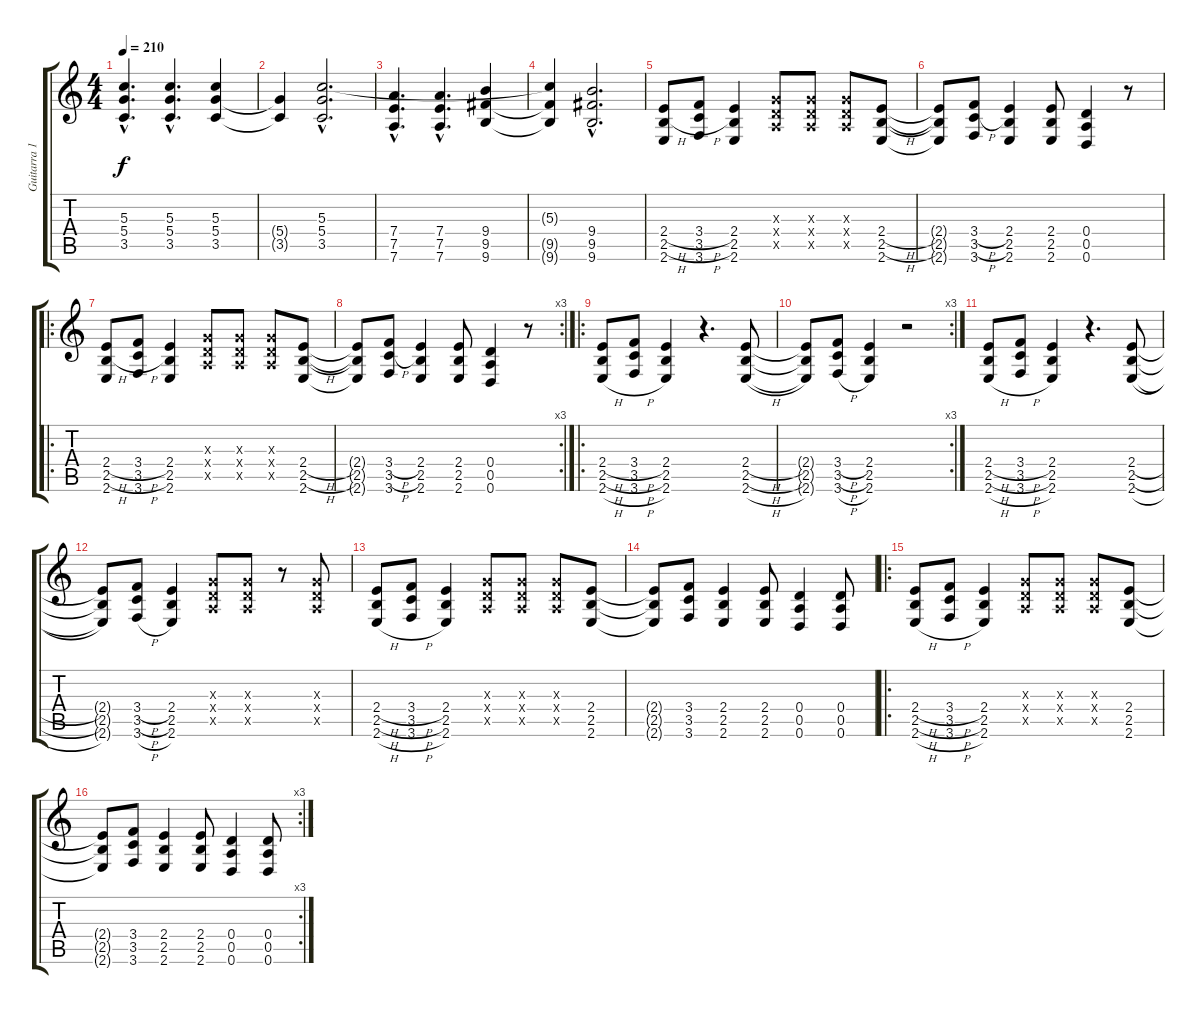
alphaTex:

\track ("Guitarra 1" "Guitarra 1") {instrument distortionguitar}
\staff {score tabs}
\tuning (E4 B3 G3 D3 A2 D2) {hide}
\ts (4 4)
\tempo 210
\clef g2
\ks c
(5.3{hac} 5.4{hac} 3.5{hac}).4{d dy f} (5.3{hac} 5.4{hac} 3.5{hac}).4{d} (5.3 5.4 3.5).4 |
(5.4{t} 3.5{t}).4 (5.3{hac} 5.4{hac} 3.5{hac}).2{d} |
(7.4{hac} 7.5{hac} 7.6{hac}).4{d} (7.4{hac} 7.5{hac} 7.6{hac}).4{d} (9.4 9.5 9.6).4 |
(5.3{t} 9.5{t} 9.6{t}).4 (9.4{hac} 9.5{hac} 9.6{hac}).2{d} |
(2.4{h} 2.5{h} 2.6).8 (3.4{h} 3.5{h} 3.6).8 (2.4 2.5 2.6).4 (0.3{x} 0.4{x} 0.5{x}).8 (0.3{x} 0.4{x} 0.5{x}).8 (0.3{x} 0.4{x} 0.5{x}).8 (2.4{h} 2.5{h} 2.6).8 |
(2.4{t} 2.5{t} 2.6{t}).8 (3.4{h} 3.5{h} 3.6).8 (2.4 2.5 2.6).4 (2.4 2.5 2.6).8 (0.4 0.5 0.6).4 r.8 |
\ro
(2.4{h} 2.5{h} 2.6).8 (3.4{h} 3.5{h} 3.6).8 (2.4 2.5 2.6).4 (0.3{x} 0.4{x} 0.5{x}).8 (0.3{x} 0.4{x} 0.5{x}).8 (0.3{x} 0.4{x} 0.5{x}).8 (2.4{h} 2.5{h} 2.6).8 |
\rc 3
(2.4{t} 2.5{t} 2.6{t}).8 (3.4{h} 3.5{h} 3.6).8 (2.4 2.5 2.6).4 (2.4 2.5 2.6).8 (0.4 0.5 0.6).4 r.8 |
\ro
(2.4{h} 2.5{h} 2.6{h}).8 (3.4{h} 3.5{h} 3.6{h}).8 (2.4 2.5 2.6).4 r.4{d} (2.4{h} 2.5{h} 2.6{h}).8 |
\rc 3
(2.4{t} 2.5{t} 2.6{t}).8 (3.4{h} 3.5{h} 3.6{h}).8 (2.4 2.5 2.6).4 r.2 |
(2.4{h} 2.5{h} 2.6{h}).8 (3.4{h} 3.5{h} 3.6{h}).8 (2.4 2.5 2.6).4 r.4{d} (2.4{h} 2.5{h} 2.6{h}).8 |
(2.4{t} 2.5{t} 2.6{t}).8 (3.4{h} 3.5{h} 3.6{h}).8 (2.4 2.5 2.6).4 (0.3{x} 0.4{x} 0.5{x}).8 (0.3{x} 0.4{x} 0.5{x}).8 r.8 (0.3{x} 0.4{x} 0.5{x}).8 |
(2.4{h} 2.5{h} 2.6{h}).8 (3.4{h} 3.5{h} 3.6{h}).8 (2.4 2.5 2.6).4 (0.3{x} 0.4{x} 0.5{x}).8 (0.3{x} 0.4{x} 0.5{x}).8 (0.3{x} 0.4{x} 0.5{x}).8 (2.4 2.5 2.6).8 |
(2.4{t} 2.5{t} 2.6{t}).8 (3.4 3.5 3.6).8 (2.4 2.5 2.6).4 (2.4 2.5 2.6).8 (0.4 0.5 0.6).4 (0.4 0.5 0.6).8 |
\ro
(2.4{h} 2.5{h} 2.6{h}).8 (3.4{h} 3.5{h} 3.6{h}).8 (2.4 2.5 2.6).4 (0.3{x} 0.4{x} 0.5{x}).8 (0.3{x} 0.4{x} 0.5{x}).8 (0.3{x} 0.4{x} 0.5{x}).8 (2.4 2.5 2.6).8 |
\rc 3
(2.4{t} 2.5{t} 2.6{t}).8 (3.4 3.5 3.6).8 (2.4 2.5 2.6).4 (2.4 2.5 2.6).8 (0.4 0.5 0.6).4 (0.4 0.5 0.6).8
